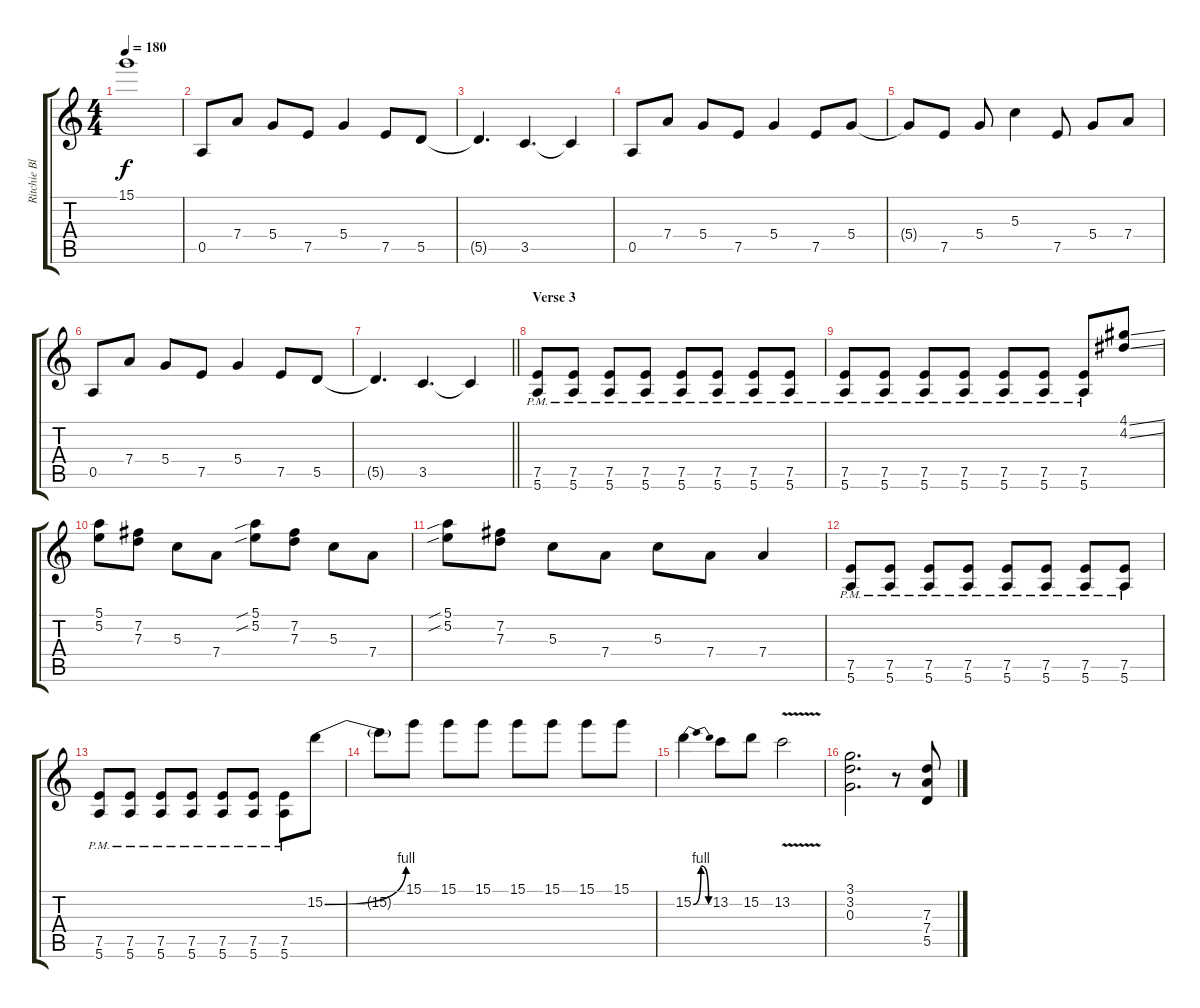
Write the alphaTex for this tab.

\track ("Ritchie Blackmore 1" "Ritchie Bl") {instrument overdrivenguitar}
\staff {score tabs}
\tuning (E4 B3 G3 D3 A2 E2) {hide}
\ts (4 4)
\tempo 180
\clef g2
\ks aminor
15.1{t}.1{dy f} |
\ks c
0.5.8{volume 13} 7.4.8 5.4.8 7.5.8 5.4.4 7.5.8 5.5.8 |
5.5{t}.4{d} 3.5.4{d} 3.5{t}.4 |
0.5.8 7.4.8 5.4.8 7.5.8 5.4.4 7.5.8 5.4.8 |
5.4{t}.8 7.5.8 5.4.8 5.3.4 7.5.8 5.4.8 7.4.8 |
0.5.8 7.4.8 5.4.8 7.5.8 5.4.4 7.5.8 5.5.8 |
\barLineRight lightlight
5.5{t}.4{d} 3.5.4{d} 3.5{t}.4 |
\section ("" "Verse 3")
(7.5{pm} 5.6{pm}).8 (7.5{pm} 5.6{pm}).8 (7.5{pm} 5.6{pm}).8 (7.5{pm} 5.6{pm}).8 (7.5{pm} 5.6{pm}).8 (7.5{pm} 5.6{pm}).8 (7.5{pm} 5.6{pm}).8 (7.5{pm} 5.6{pm}).8 |
(7.5{pm} 5.6{pm}).8 (7.5{pm} 5.6{pm}).8 (7.5{pm} 5.6{pm}).8 (7.5{pm} 5.6{pm}).8 (7.5{pm} 5.6{pm}).8 (7.5{pm} 5.6{pm}).8 (7.5{pm} 5.6{pm}).8 (4.1{ss} 4.2{ss}).8{volume 16} |
\ks aminor
(5.1 5.2).8 (7.2 7.3).8 5.3.8 7.4.8 (5.1{sib} 5.2{sib}).8 (7.2 7.3).8 5.3.8 7.4.8 |
(5.1{sib} 5.2{sib}).8 (7.2 7.3).8 5.3.8 7.4.8 5.3.8 7.4.8 7.4.4 |
\ks c
(7.5{pm} 5.6{pm}).8{volume 13} (7.5{pm} 5.6{pm}).8 (7.5{pm} 5.6{pm}).8 (7.5{pm} 5.6{pm}).8 (7.5{pm} 5.6{pm}).8 (7.5{pm} 5.6{pm}).8 (7.5{pm} 5.6{pm}).8 (7.5{pm} 5.6{pm}).8 |
(7.5{pm} 5.6{pm}).8 (7.5{pm} 5.6{pm}).8 (7.5{pm} 5.6{pm}).8 (7.5{pm} 5.6{pm}).8 (7.5{pm} 5.6{pm}).8 (7.5{pm} 5.6{pm}).8 (7.5{pm} 5.6{pm}).8 15.2{be (bend 0 0 60 4)}.8{volume 16} |
\ks aminor
15.2{t}.8 15.1.8 15.1.8 15.1.8 15.1.8 15.1.8 15.1.8 15.1.8 |
15.2{be (bendrelease 0 0 30 4 30 4 60 0)}.4 13.2.8 15.2.8 13.2{v}.2 |
(3.1 3.2 0.3).2{d volume 13} r.8 (7.3 7.4 5.5).8
